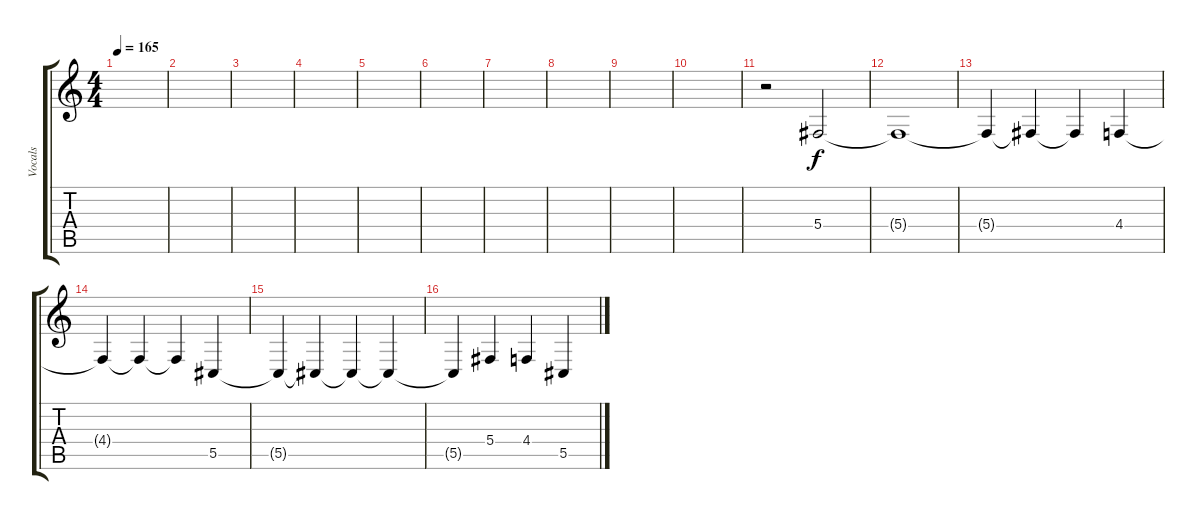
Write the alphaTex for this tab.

\track ("Vocals" "Vocals") {instrument violin}
\staff {score tabs}
\tuning (Eb4 Bb3 Gb3 Db3 Ab2 Eb2) {hide}
\ts (4 4)
\tempo 165
\clef g2
\ks c
|
|
|
|
|
|
|
|
|
|
r.2{balance 8} 5.4.2 |
5.4{t}.1 |
5.4{t}.4 5.4{t}.4 5.4{t}.4 4.4.4 |
4.4{t}.4 4.4{t}.4 4.4{t}.4 5.5.4 |
5.5{t}.4 5.5{t}.4 5.5{t}.4 5.5{t}.4 |
5.5{t}.4 5.4.4 4.4.4 5.5.4
